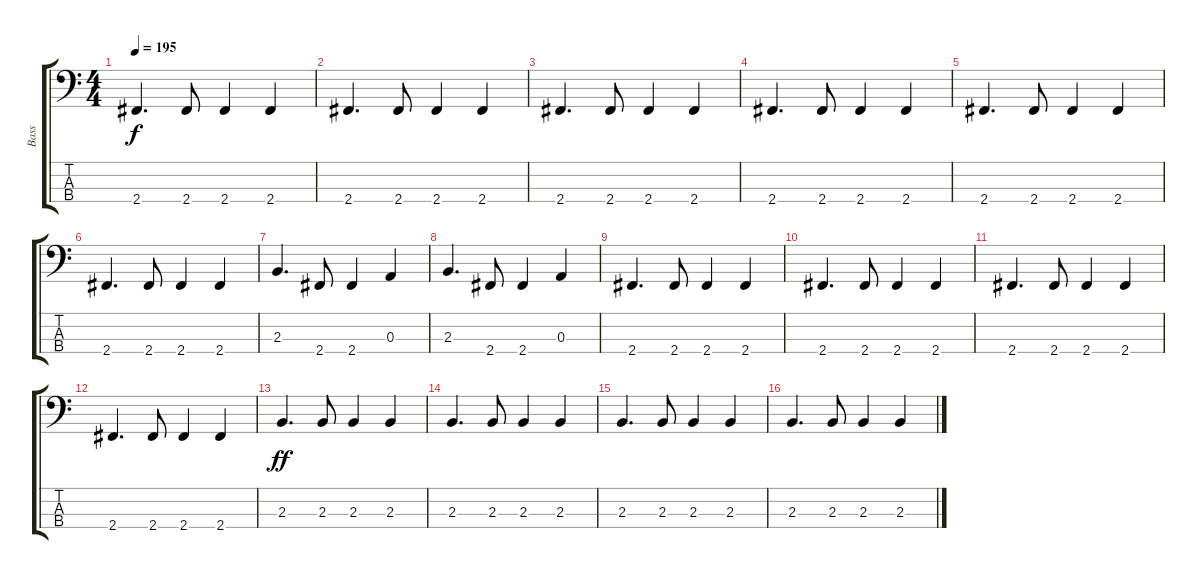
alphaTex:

\track ("Bass" "Bass") {instrument electricbassfinger}
\staff {score tabs}
\tuning (G2 D2 A1 E1) {hide}
\ts (4 4)
\tempo 195
\clef f4
\ks c
2.4.4{d dy f} 2.4.8 2.4.4 2.4.4 |
2.4.4{d} 2.4.8 2.4.4 2.4.4 |
2.4.4{d} 2.4.8 2.4.4 2.4.4 |
2.4.4{d} 2.4.8 2.4.4 2.4.4 |
2.4.4{d} 2.4.8 2.4.4 2.4.4 |
2.4.4{d} 2.4.8 2.4.4 2.4.4 |
2.3.4{d} 2.4.8 2.4.4 0.3.4 |
2.3.4{d} 2.4.8 2.4.4 0.3.4 |
2.4.4{d} 2.4.8 2.4.4 2.4.4 |
2.4.4{d} 2.4.8 2.4.4 2.4.4 |
2.4.4{d} 2.4.8 2.4.4 2.4.4 |
2.4.4{d} 2.4.8 2.4.4 2.4.4 |
2.3.4{d dy ff} 2.3.8 2.3.4 2.3.4 |
2.3.4{d} 2.3.8 2.3.4 2.3.4 |
2.3.4{d} 2.3.8 2.3.4 2.3.4 |
2.3.4{d} 2.3.8 2.3.4 2.3.4
